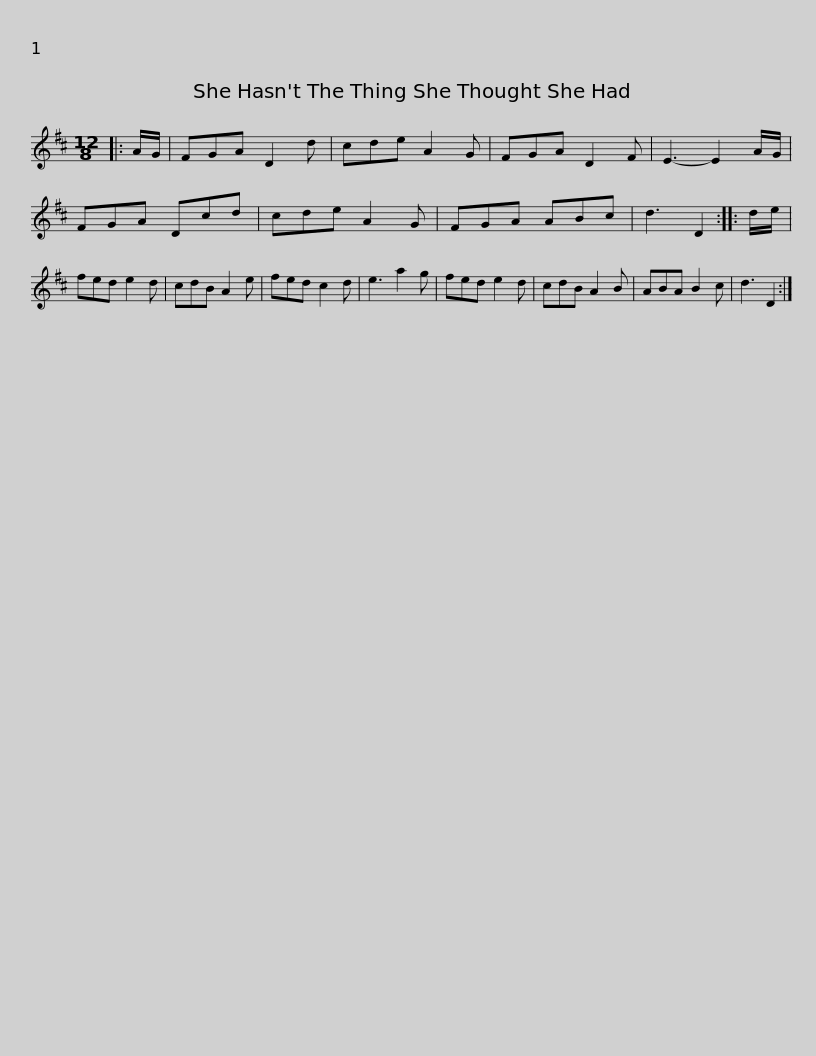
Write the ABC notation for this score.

X:1
L:1/8
M:12/8
I:linebreak $
K:D
V:1 treble
V:1
|: A/G/ | FGA D2 d | cde A2 G | FGA D2 F | E3- E2 A/G/ | %5
 FGA Dcd | cde A2 G | FGA ABc |$ d3 D2 :: d/e/ | %10
 fed e2 d | cdB A2 e | fed c2 d | e3 a2 g | fed e2 d | %15
 cdB A2 B | ABA B2 c | d3 D2 :| %18
